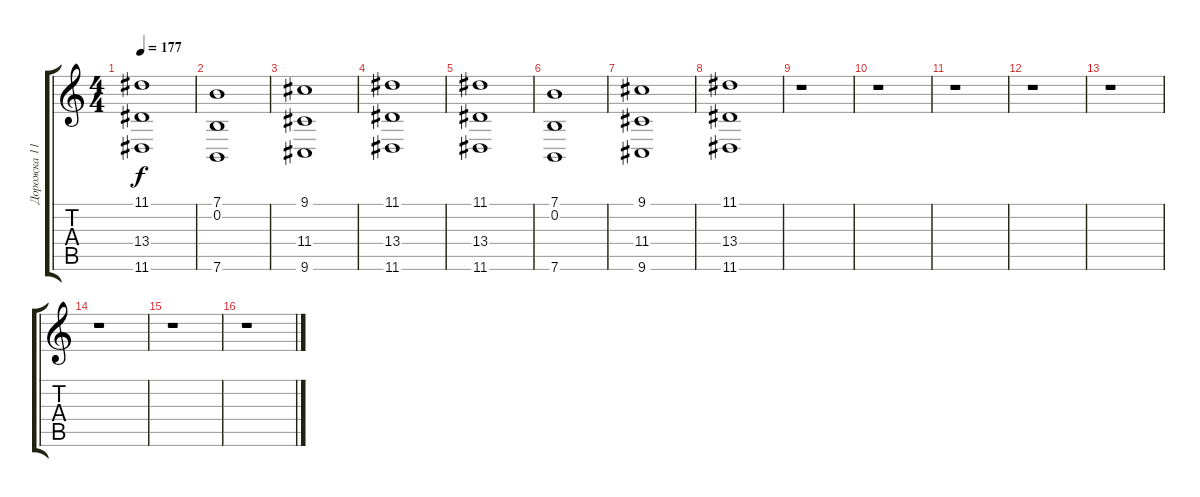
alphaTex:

\track ("Дорожка 11" "Дорожка 11") {instrument stringensemble1}
\staff {score tabs}
\tuning (E4 B3 G3 D3 A2 E2) {hide}
\ts (4 4)
\tempo 177
\clef g2
\ks c
(11.1 13.4 11.6).1{dy f} |
(7.1 0.2 7.6).1 |
(9.1 11.4 9.6).1 |
(11.1 13.4 11.6).1 |
(11.1 13.4 11.6).1 |
(7.1 0.2 7.6).1 |
(9.1 11.4 9.6).1 |
(11.1 13.4 11.6).1 |
r.1 |
r.1 |
r.1 |
r.1 |
r.1 |
r.1 |
r.1 |
r.1
